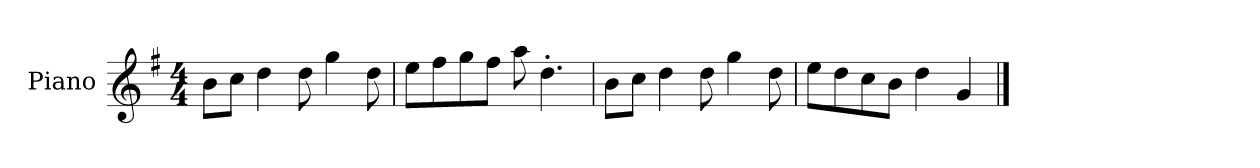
**kern
*part1
*staff1
*I"Piano
*I'P-no
*clefG2
*k[f#]
*M4/4
*MM90
=1
8b\L
8cc\J
4dd\
8dd\
4gg\
8dd\
=2
8ee\L
8ff#\
8gg\
8ff#\J
8aa\
4.dd'\
=3
8b\L
8cc\J
4dd\
8dd\
4gg\
8dd\
=4
8ee\L
8dd\
8cc\
8b\J
4dd\
4g/
==
*-
